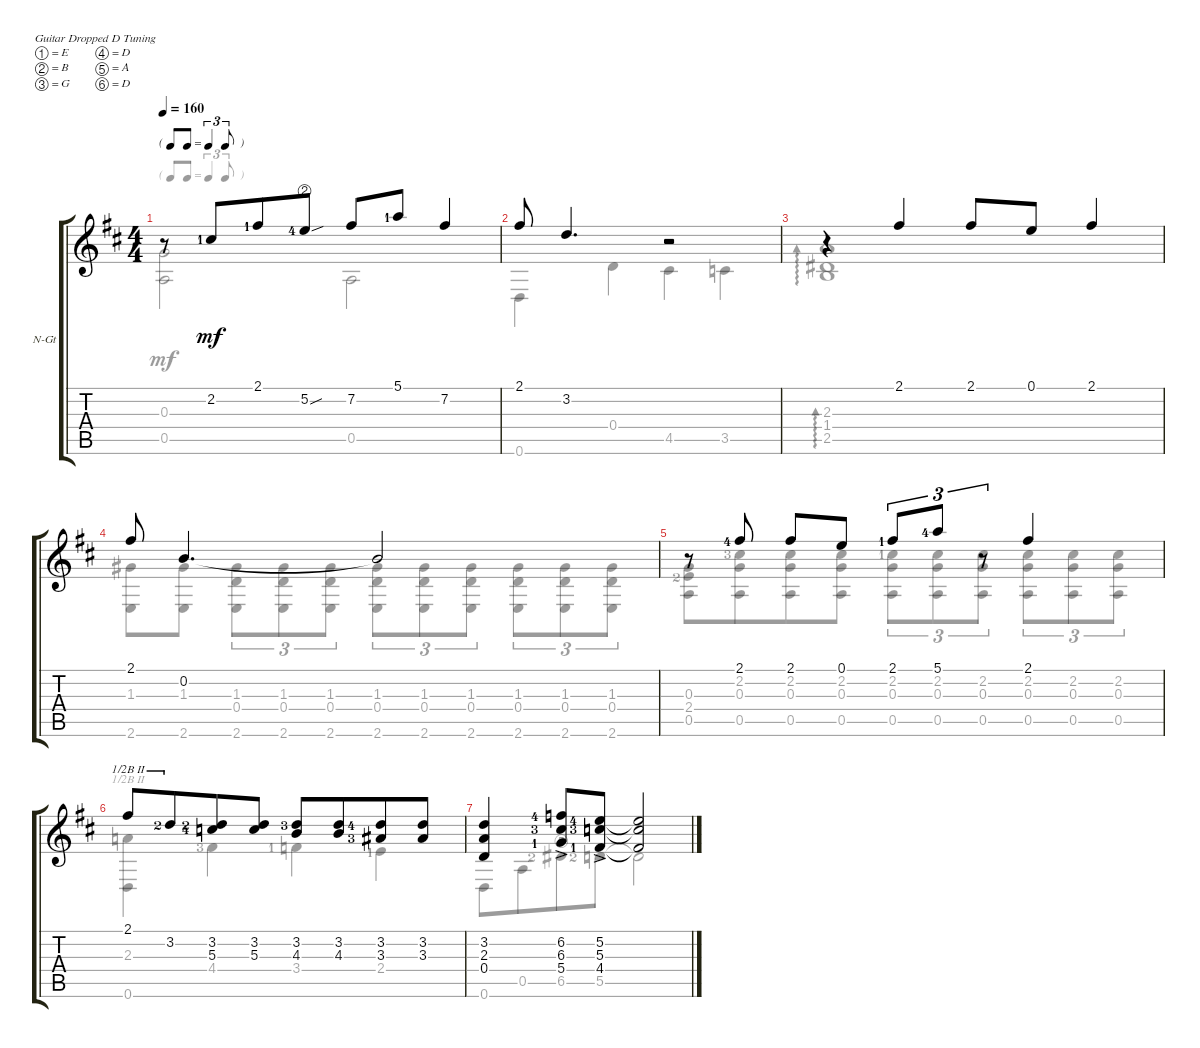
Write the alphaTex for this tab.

\defaultSystemsLayout 4
\bracketExtendMode groupsimilarinstruments
\firstSystemTrackNameOrientation horizontal
\otherSystemsTrackNameOrientation horizontal
\track ("Nylon Guitar" "N-Gt") {instrument acousticguitarnylon}
\staff {score tabs}
\tuning (E4 B3 G3 D3 A2 D2)
\voice
\ts (4 4)
\tf triplet8th
\tempo 160
\clef g2
\ks d
r.8{dy mf} 2.2{lf 2}.8{beam merge} 2.1{lf 2}.8{beam merge} 5.2{string sou lf 5}.8 7.2.8 5.1{lf 2}.8 7.2.4 |
\scale
0.211948 2.1.8 3.2.4{d} r.2 |
\scale
0.176305 r.4{ad 0} 2.1.4 2.1.8 0.1.8 2.1.4 |
\scale
0.271209 2.1.8 0.2.4{d} 0.2{t}.2 |
\scale
0.340426 r.8 2.1{lf 5}.8 2.1.8 0.1.8 2.1{lf 2}.8{tu (3 2)} 5.1{lf 5}.8{tu (3 2)} r.8{tu (3 2)} 2.1.4 |
2.1.8{barre (2 half)} 3.2{lf 3}.8{barre (2 half) beam merge} (3.2{lf 3} 5.3{lf 5}).8 (3.2 5.3).8 (3.2{lf 4} 4.3).8 (3.2 4.3).8{beam merge} (3.3{lf 4} 3.2{lf 5}).8 (3.3 3.2).8 |
(3.2 2.3 0.4).4 (6.2{ac lf 5} 6.3{lf 4} 5.4{lf 2}).8 (5.2{ac lf 5} 5.3{lf 4} 4.4{lf 2}).8 (5.2{t} 5.3{t} 4.4{t}).2
\voice
\clef g2
\ottava regular
\simile none
\ks d
(0.5 0.3).2{dy mf} 0.5.2 |
\scale
0.211948 0.6.4 0.4.4 4.5.4 3.5.4 |
\scale
0.176305 (2.3 1.4 2.5).1{ad 0} |
\scale
0.271209 (2.6 1.3).8 (2.6 1.3).8 (2.6 1.3 0.4).8{tu (3 2)} (2.6 1.3 0.4).8{tu (3 2)} (2.6 1.3 0.4).8{tu (3 2)} (2.6 1.3 0.4).8{tu (3 2)} (2.6 1.3 0.4).8{tu (3 2)} (2.6 1.3 0.4).8{tu (3 2)} (2.6 1.3 0.4).8{tu (3 2)} (2.6 1.3 0.4).8{tu (3 2)} (2.6 1.3 0.4).8{tu (3 2)} |
\scale
0.340426 (0.3 2.4{lf 3} 0.5).8 (0.5 0.3 2.2{lf 4}).8{beam merge} (0.5 0.3 2.2).8 (0.5 0.3 2.2).8 (0.5 0.3 2.2{lf 2}).8{tu (3 2)} (0.5 0.3 2.2).8{tu (3 2)} (0.5 0.3 2.2).8{tu (3 2)} (0.5 0.3 2.2).8{tu (3 2)} (0.5 0.3 2.2).8{tu (3 2)} (0.5 0.3 2.2).8{tu (3 2)} |
(0.6 2.3).4{barre (2 half)} 4.4{lf 4}.4 3.4{lf 2}.4 2.4{lf 2}.4 |
0.6.8 0.5.8{beam merge} 6.5{string lf 3}.8 5.5{lf 3}.8 5.5{t}.2
